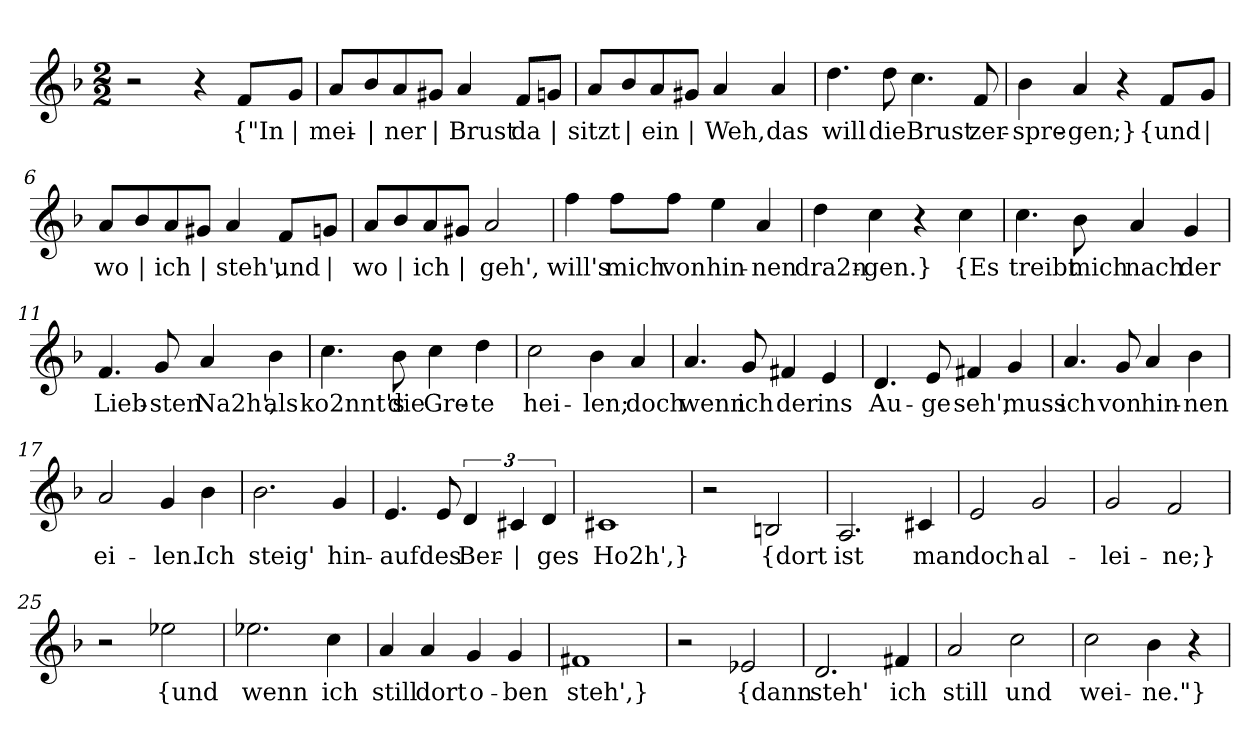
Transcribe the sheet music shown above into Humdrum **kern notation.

**kern	**text
*part1	*part1
*staff1	*staff1
*clefG2	*
*k[b-]	*
*M2/2	*
=1	=1
2r	.
4r	.
!	!LO:LY:b
8f/L	{"In
!	!LO:LY:b
8g/J	|
=2	=2
!	!LO:LY:b
8a/L	mei-
!	!LO:LY:b
8b-/	|
!	!LO:LY:b
8a/	-ner
!	!LO:LY:b
8g#X/J	|
!	!LO:LY:b
4a/	Brust
!	!LO:LY:b
8f/L	da
!	!LO:LY:b
8gn/J	|
=3	=3
!	!LO:LY:b
8a/L	sitzt
!	!LO:LY:b
8b-/	|
!	!LO:LY:b
8a/	ein
!	!LO:LY:b
8g#X/J	|
!	!LO:LY:b
4a/	Weh,
!	!LO:LY:b
4a/	das
=4	=4
!	!LO:LY:b
4.dd\	will
!	!LO:LY:b
8dd\	die
!	!LO:LY:b
4.cc\	Brust
!	!LO:LY:b
8f/	zer-
=5	=5
!	!LO:LY:b
4b-\	-spre-
!	!LO:LY:b
4a/	-gen;}
4r	.
!	!LO:LY:b
8f/L	{und
!	!LO:LY:b
8g/J	|
!!LO:LB:g=z
=6	=6
!	!LO:LY:b
8a/L	wo
!	!LO:LY:b
8b-/	|
!	!LO:LY:b
8a/	ich
!	!LO:LY:b
8g#X/J	|
!	!LO:LY:b
4a/	steh',
!	!LO:LY:b
8f/L	und
!	!LO:LY:b
8gn/J	|
=7	=7
!	!LO:LY:b
8a/L	wo
!	!LO:LY:b
8b-/	|
!	!LO:LY:b
8a/	ich
!	!LO:LY:b
8g#X/J	|
!	!LO:LY:b
2a/	geh',
=8	=8
!	!LO:LY:b
4ff\	will's
!	!LO:LY:b
8ff\L	mich
!	!LO:LY:b
8ff\J	von
!	!LO:LY:b
4ee\	hin-
!	!LO:LY:b
4a/	-nen
=9	=9
!	!LO:LY:b
4dd\	dra2n-
!	!LO:LY:b
4cc\	-gen.}
4r	.
!	!LO:LY:b
4cc\	{Es
!!LO:LB:g=z
=10	=10
!	!LO:LY:b
4.cc\	treibt
!	!LO:LY:b
8b-\	mich
!	!LO:LY:b
4a/	nach
!	!LO:LY:b
4g/	der
=11	=11
!	!LO:LY:b
4.f/	Lieb-
!	!LO:LY:b
8g/	-sten
!	!LO:LY:b
4a/	Na2h',
!	!LO:LY:b
4b-\	als
=12	=12
!	!LO:LY:b
4.cc\	ko2nnt's
!	!LO:LY:b
8b-\	die
!	!LO:LY:b
4cc\	Gre-
!	!LO:LY:b
4dd\	-te
=13	=13
!	!LO:LY:b
2cc\	hei-
!	!LO:LY:b
4b-\	-len;
!	!LO:LY:b
4a/	doch
=14	=14
!	!LO:LY:b
4.a/	wenn
!	!LO:LY:b
8g/	ich
!	!LO:LY:b
4f#X/	der
!	!LO:LY:b
4e/	ins
!!LO:LB:g=z
=15	=15
!	!LO:LY:b
4.d/	Au-
!	!LO:LY:b
8e/	-ge
!	!LO:LY:b
4f#X/	seh',
!	!LO:LY:b
4g/	muss
=16	=16
!	!LO:LY:b
4.a/	ich
!	!LO:LY:b
8g/	von
!	!LO:LY:b
4a/	hin-
!	!LO:LY:b
4b-\	-nen
=17	=17
!	!LO:LY:b
2a/	ei-
!	!LO:LY:b
4g/	-len.
!	!LO:LY:b
4b-\	Ich
=18	=18
!	!LO:LY:b
2.b-\	steig'
!	!LO:LY:b
4g/	hin-
=19	=19
!	!LO:LY:b
4.e/	-auf
!	!LO:LY:b
8e/	des
!	!LO:LY:b
6d/	Ber-
!	!LO:LY:b
6c#X/	|
!	!LO:LY:b
6d/	-ges
=20	=20
!	!LO:LY:b
1c#X	Ho2h',}
!!LO:LB:g=z
=21	=21
2r	.
!	!LO:LY:b
2Bn/	{dort
=22	=22
!	!LO:LY:b
2.A/	ist
!	!LO:LY:b
4c#X/	man
=23	=23
!	!LO:LY:b
2e/	doch
!	!LO:LY:b
2g/	al-
=24	=24
!	!LO:LY:b
2g/	lei-
!	!LO:LY:b
2f/	-ne;}
=25	=25
2r	.
!	!LO:LY:b
2ee-X\	{und
=26	=26
!	!LO:LY:b
2.ee-X\	wenn
!	!LO:LY:b
4cc\	ich
=27	=27
!	!LO:LY:b
4a/	still
!	!LO:LY:b
4a/	dort
!	!LO:LY:b
4g/	o-
!	!LO:LY:b
4g/	-ben
=28	=28
!	!LO:LY:b
1f#X	steh',}
=29	=29
2r	.
!	!LO:LY:b
2e-X/	{dann
=30	=30
!	!LO:LY:b
2.d/	steh'
!	!LO:LY:b
4f#X/	ich
!!LO:LB:g=z
=31	=31
!	!LO:LY:b
2a/	still
!	!LO:LY:b
2cc\	und
=32	=32
!	!LO:LY:b
2cc\	wei-
!	!LO:LY:b
4b-\	-ne."}
4r	.
=	=
*-	*-
